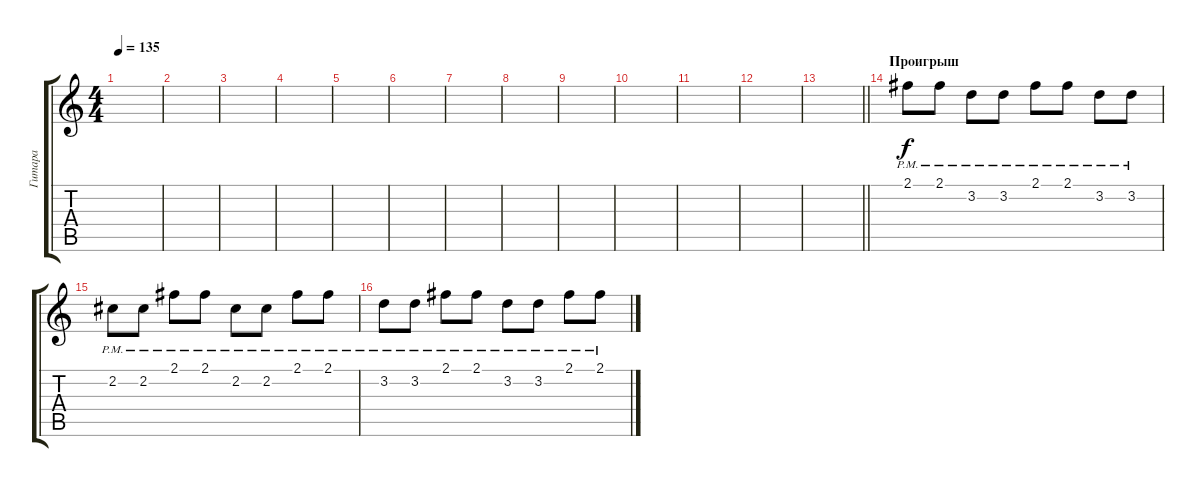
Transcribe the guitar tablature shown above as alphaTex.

\track ("Гитара" "Гитара") {instrument overdrivenguitar}
\staff {score tabs}
\tuning (E4 B3 G3 D3 A2 E2) {hide}
\ts (4 4)
\tempo 135
\clef g2
\ks c
|
|
|
|
|
|
|
|
|
|
|
|
\barLineRight lightlight
|
\section ("" "Проигрыш")
2.1{pm}.8 2.1{pm}.8 3.2{pm}.8 3.2{pm}.8 2.1{pm}.8 2.1{pm}.8 3.2{pm}.8 3.2{pm}.8 |
2.2{pm}.8 2.2{pm}.8 2.1{pm}.8 2.1{pm}.8 2.2{pm}.8 2.2{pm}.8 2.1{pm}.8 2.1{pm}.8 |
3.2{pm}.8 3.2{pm}.8 2.1{pm}.8 2.1{pm}.8 3.2{pm}.8 3.2{pm}.8 2.1{pm}.8 2.1{pm}.8
